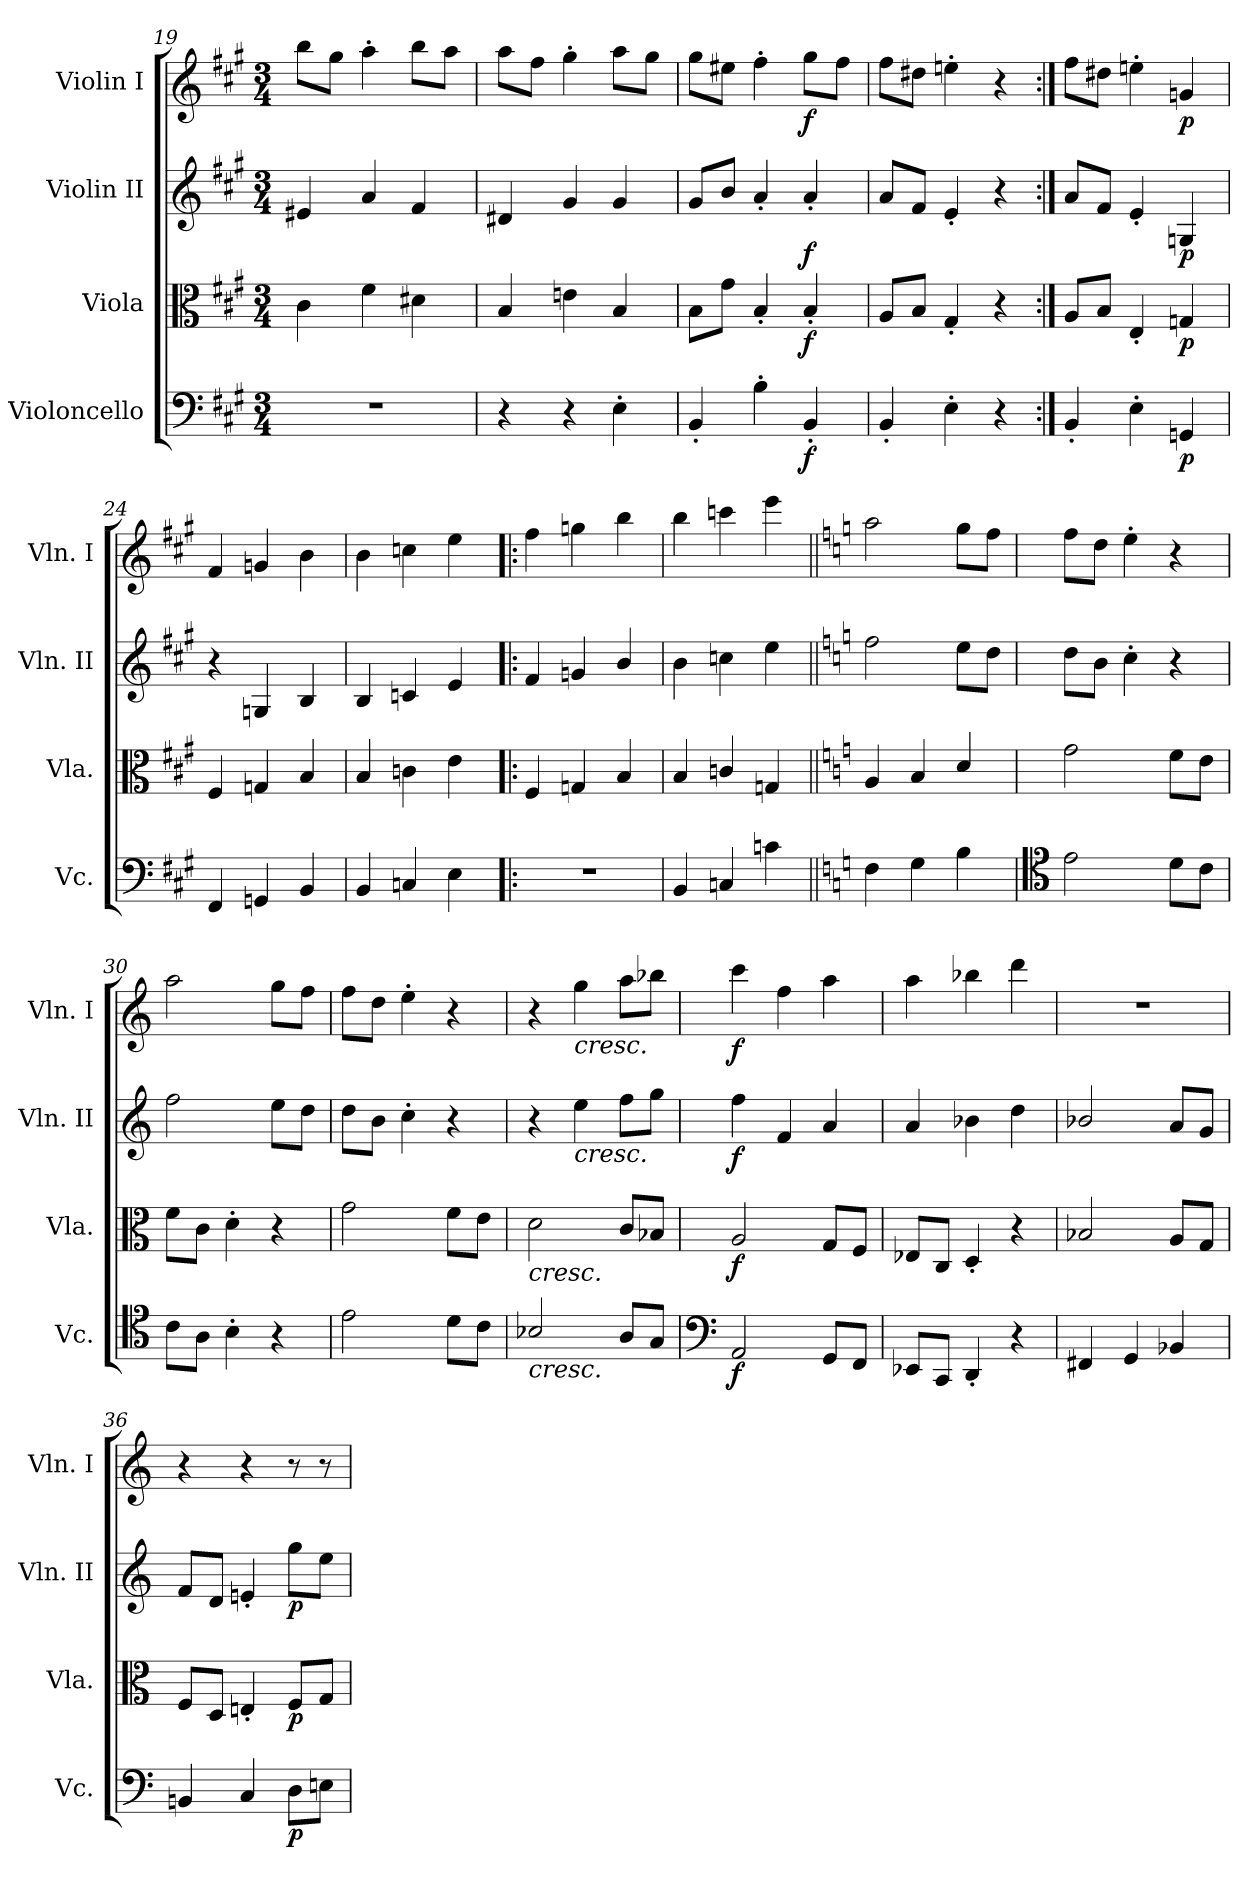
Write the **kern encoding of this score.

**kern	**dynam	**kern	**dynam	**kern	**dynam	**kern	**dynam
*part4	*part4	*part3	*part3	*part2	*part2	*part1	*part1
*staff4	*staff4	*staff3	*staff3	*staff2	*staff2	*staff1	*staff1
*I"Violoncello	*	*I"Viola	*	*I"Violin II	*	*I"Violin I	*
*I'Vc.	*	*I'Vla.	*	*I'Vln. II	*	*I'Vln. I	*
*clefF4	*	*clefC3	*	*clefG2	*	*clefG2	*
*k[f#c#g#]	*	*k[f#c#g#]	*	*k[f#c#g#]	*	*k[f#c#g#]	*
*M3/4	*	*M3/4	*	*M3/4	*	*M3/4	*
=19	=19	=19	=19	=19	=19	=19	=19
2.r	.	4c#\	.	4e#X/	.	8bb\L	.
.	.	.	.	.	.	8gg#\J	.
.	.	4f#\	.	4a/	.	4aa'\	.
.	.	4d#X\	.	4f#/	.	8bb\L	.
.	.	.	.	.	.	8aa\J	.
=20	=20	=20	=20	=20	=20	=20	=20
4r	.	4B/	.	4d#X/	.	8aa\L	.
.	.	.	.	.	.	8ff#\J	.
4r	.	4en\	.	4g#/	.	4gg#'\	.
4E'\	.	4B/	.	4g#/	.	8aa\L	.
.	.	.	.	.	.	8gg#\J	.
!!LO:LB:g=z
=21	=21	=21	=21	=21	=21	=21	=21
4BB'/	.	8B\L	.	8g#/L	.	8gg#\L	.
.	.	8g#\J	.	8b/J	.	8ee#X\J	.
4B'\	.	4B'/	.	4a'/	.	4ff#'\	.
!	!LO:DY:b	!	!LO:DY:b	!	!LO:DY:b	!	!LO:DY:b
4BB'/	f	4B'/	f	4a'/	f	8gg#\L	f
.	.	.	.	.	.	8ff#\J	.
=22	=22	=22	=22	=22	=22	=22	=22
4BB'/	.	8A/L	.	8a/L	.	8ff#\L	.
.	.	8B/J	.	8f#/J	.	8dd#X\J	.
4E'\	.	4G#'/	.	4e'/	.	4een'\	.
4r	.	4r	.	4r	.	4r	.
=23:|!	=23:|!	=23:|!	=23:|!	=23:|!	=23:|!	=23:|!	=23:|!
4BB'/	.	8A/L	.	8a/L	.	8ff#\L	.
.	.	8B/J	.	8f#/J	.	8dd#X\J	.
4E'\	.	4E'/	.	4e'/	.	4een'\	.
!	!LO:DY:b	!	!LO:DY:b	!	!LO:DY:b	!	!LO:DY:b
4GGn/	p	4Gn/	p	4Gn/	p	4gn/	p
=24	=24	=24	=24	=24	=24	=24	=24
4FF#/	.	4F#/	.	4r	.	4f#/	.
4GGn/	.	4Gn/	.	4Gn/	.	4gn/	.
4BB/	.	4B/	.	4B/	.	4b\	.
=25	=25	=25	=25	=25	=25	=25	=25
4BB/	.	4B/	.	4B/	.	4b\	.
4Cn/	.	4cn\	.	4cn/	.	4ccn\	.
4E\	.	4e\	.	4e/	.	4ee\	.
=26!|:	=26!|:	=26!|:	=26!|:	=26!|:	=26!|:	=26!|:	=26!|:
2.r	.	4F#/	.	4f#/	.	4ff#\	.
.	.	4Gn/	.	4gn/	.	4ggn\	.
.	.	4B/	.	4b/	.	4bb\	.
=27	=27	=27	=27	=27	=27	=27	=27
4BB/	.	4B/	.	4b\	.	4bb\	.
4Cn/	.	4cn/	.	4ccn\	.	4cccn\	.
4cn\	.	4Gn/	.	4ee\	.	4eee\	.
!!LO:PB:g=z
=28||	=28||	=28||	=28||	=28||	=28||	=28||	=28||
*k[]	*	*k[]	*	*k[]	*	*k[]	*
4F\	.	4A/	.	2ff\	.	2aa\	.
4G\	.	4B/	.	.	.	.	.
4B\	.	4d/	.	8ee\L	.	8gg\L	.
.	.	.	.	8dd\J	.	8ff\J	.
=29	=29	=29	=29	=29	=29	=29	=29
*clefC4	*	*	*	*	*	*	*
2e\	.	2g\	.	8dd\L	.	8ff\L	.
.	.	.	.	8b\J	.	8dd\J	.
.	.	.	.	4cc'\	.	4ee'\	.
8d\L	.	8f\L	.	4r	.	4r	.
8c\J	.	8e\J	.	.	.	.	.
=30	=30	=30	=30	=30	=30	=30	=30
8c\L	.	8f\L	.	2ff\	.	2aa\	.
8A\J	.	8c\J	.	.	.	.	.
4B'\	.	4d'\	.	.	.	.	.
4r	.	4r	.	8ee\L	.	8gg\L	.
.	.	.	.	8dd\J	.	8ff\J	.
=31	=31	=31	=31	=31	=31	=31	=31
2e\	.	2g\	.	8dd\L	.	8ff\L	.
.	.	.	.	8b\J	.	8dd\J	.
.	.	.	.	4cc'\	.	4ee'\	.
8d\L	.	8f\L	.	4r	.	4r	.
8c\J	.	8e\J	.	.	.	.	.
=32	=32	=32	=32	=32	=32	=32	=32
!	!	!LO:TX:b:i:t=cresc.	!	!	!	!	!
!LO:TX:b:i:t=cresc.	!	!	!	!	!	!	!
2B-X/	.	2d\	.	4r	.	4r	.
!	!	!	!	!	!	!LO:TX:b:i:t=cresc.	!
!	!	!	!	!LO:TX:b:i:t=cresc.	!	!	!
.	.	.	.	4ee\	.	4gg\	.
8A/L	.	8c/L	.	8ff\L	.	8aa\L	.
8G/J	.	8B-X/J	.	8gg\J	.	8bb-X\J	.
=33	=33	=33	=33	=33	=33	=33	=33
*clefF4	*	*	*	*	*	*	*
!	!LO:DY:b	!	!LO:DY:b	!	!LO:DY:b	!	!LO:DY:b
2AA/	f	2A/	f	4ff\	f	4ccc\	f
.	.	.	.	4f/	.	4ff\	.
8GG/L	.	8G/L	.	4a/	.	4aa\	.
8FF/J	.	8F/J	.	.	.	.	.
!!LO:LB:g=z
=34	=34	=34	=34	=34	=34	=34	=34
8EE-X/L	.	8E-X/L	.	4a/	.	4aa\	.
8CC/J	.	8C/J	.	.	.	.	.
4DD'/	.	4D'/	.	4b-X\	.	4bb-X\	.
4r	.	4r	.	4dd\	.	4ddd\	.
=35	=35	=35	=35	=35	=35	=35	=35
4FF#X/	.	2B-X/	.	2b-X/	.	2.r	.
4GG/	.	.	.	.	.	.	.
4BB-X/	.	8A/L	.	8a/L	.	.	.
.	.	8G/J	.	8g/J	.	.	.
=36	=36	=36	=36	=36	=36	=36	=36
4BBn/	.	8F/L	.	8f/L	.	4r	.
.	.	8D/J	.	8d/J	.	.	.
4C/	.	4En'/	.	4en'/	.	4r	.
!	!LO:DY:b	!	!LO:DY:b	!	!LO:DY:b	!	!
8D\L	p	8F/L	p	8gg\L	p	8r	.
8En\J	.	8G/J	.	8ee\J	.	8r	.
=	=	=	=	=	=	=	=
*-	*-	*-	*-	*-	*-	*-	*-
